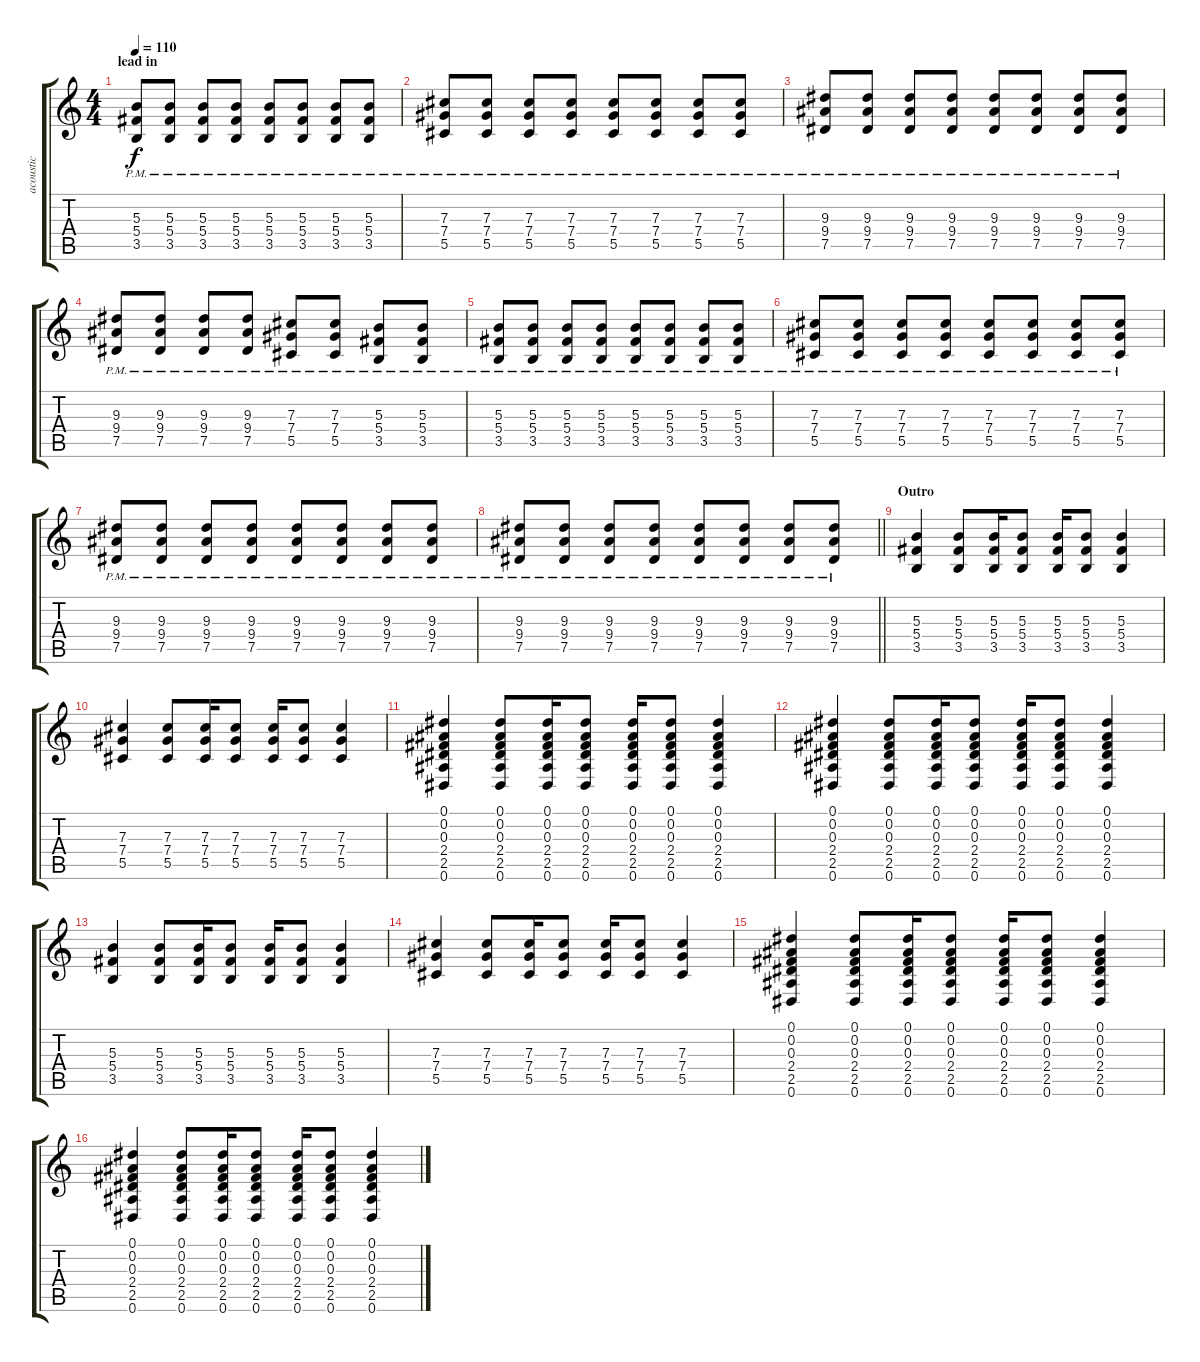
\track ("acoustic" "acoustic") {instrument acousticguitarsteel}
\staff {score tabs}
\tuning (Eb4 Bb3 Gb3 Db3 Ab2 Eb2) {hide}
\ts (4 4)
\section ("" "lead in")
\tempo 110
\clef g2
\ks c
(5.3{pm} 5.4{pm} 3.5{pm}).8{dy f} (5.3{pm} 5.4{pm} 3.5{pm}).8 (5.3{pm} 5.4{pm} 3.5{pm}).8 (5.3{pm} 5.4{pm} 3.5{pm}).8 (5.3{pm} 5.4{pm} 3.5{pm}).8 (5.3{pm} 5.4{pm} 3.5{pm}).8 (5.3{pm} 5.4{pm} 3.5{pm}).8 (5.3{pm} 5.4{pm} 3.5{pm}).8 |
(7.3{pm} 7.4{pm} 5.5{pm}).8 (7.3{pm} 7.4{pm} 5.5{pm}).8 (7.3{pm} 7.4{pm} 5.5{pm}).8 (7.3{pm} 7.4{pm} 5.5{pm}).8 (7.3{pm} 7.4{pm} 5.5{pm}).8 (7.3{pm} 7.4{pm} 5.5{pm}).8 (7.3{pm} 7.4{pm} 5.5{pm}).8 (7.3{pm} 7.4{pm} 5.5{pm}).8 |
(9.3{pm} 9.4{pm} 7.5{pm}).8 (9.3{pm} 9.4{pm} 7.5{pm}).8 (9.3{pm} 9.4{pm} 7.5{pm}).8 (9.3{pm} 9.4{pm} 7.5{pm}).8 (9.3{pm} 9.4{pm} 7.5{pm}).8 (9.3{pm} 9.4{pm} 7.5{pm}).8 (9.3{pm} 9.4{pm} 7.5{pm}).8 (9.3{pm} 9.4{pm} 7.5{pm}).8 |
(9.3{pm} 9.4{pm} 7.5{pm}).8 (9.3{pm} 9.4{pm} 7.5{pm}).8 (9.3{pm} 9.4{pm} 7.5{pm}).8 (9.3{pm} 9.4{pm} 7.5{pm}).8 (7.3{pm} 7.4{pm} 5.5{pm}).8 (7.3{pm} 7.4{pm} 5.5{pm}).8 (5.3{pm} 5.4{pm} 3.5{pm}).8 (5.3{pm} 5.4{pm} 3.5{pm}).8 |
(5.3{pm} 5.4{pm} 3.5{pm}).8 (5.3{pm} 5.4{pm} 3.5{pm}).8 (5.3{pm} 5.4{pm} 3.5{pm}).8 (5.3{pm} 5.4{pm} 3.5{pm}).8 (5.3{pm} 5.4{pm} 3.5{pm}).8 (5.3{pm} 5.4{pm} 3.5{pm}).8 (5.3{pm} 5.4{pm} 3.5{pm}).8 (5.3{pm} 5.4{pm} 3.5{pm}).8 |
(7.3{pm} 7.4{pm} 5.5{pm}).8 (7.3{pm} 7.4{pm} 5.5{pm}).8 (7.3{pm} 7.4{pm} 5.5{pm}).8 (7.3{pm} 7.4{pm} 5.5{pm}).8 (7.3{pm} 7.4{pm} 5.5{pm}).8 (7.3{pm} 7.4{pm} 5.5{pm}).8 (7.3{pm} 7.4{pm} 5.5{pm}).8 (7.3{pm} 7.4{pm} 5.5{pm}).8 |
(9.3{pm} 9.4{pm} 7.5{pm}).8 (9.3{pm} 9.4{pm} 7.5{pm}).8 (9.3{pm} 9.4{pm} 7.5{pm}).8 (9.3{pm} 9.4{pm} 7.5{pm}).8 (9.3{pm} 9.4{pm} 7.5{pm}).8 (9.3{pm} 9.4{pm} 7.5{pm}).8 (9.3{pm} 9.4{pm} 7.5{pm}).8 (9.3{pm} 9.4{pm} 7.5{pm}).8 |
\barLineRight lightlight
(9.3{pm} 9.4{pm} 7.5{pm}).8 (9.3{pm} 9.4{pm} 7.5{pm}).8 (9.3{pm} 9.4{pm} 7.5{pm}).8 (9.3{pm} 9.4{pm} 7.5{pm}).8 (9.3{pm} 9.4{pm} 7.5{pm}).8 (9.3{pm} 9.4{pm} 7.5{pm}).8 (9.3{pm} 9.4{pm} 7.5{pm}).8 (9.3{pm} 9.4{pm} 7.5{pm}).8 |
\section ("" "Outro")
(5.3 5.4 3.5).4 (5.3 5.4 3.5).8 (5.3 5.4 3.5).16 (5.3 5.4 3.5).8 (5.3 5.4 3.5).16 (5.3 5.4 3.5).8 (5.3 5.4 3.5).4 |
(7.3 7.4 5.5).4 (7.3 7.4 5.5).8 (7.3 7.4 5.5).16 (7.3 7.4 5.5).8 (7.3 7.4 5.5).16 (7.3 7.4 5.5).8 (7.3 7.4 5.5).4 |
(0.1 0.2 0.3 2.4 2.5 0.6).4 (0.1 0.2 0.3 2.4 2.5 0.6).8 (0.1 0.2 0.3 2.4 2.5 0.6).16 (0.1 0.2 0.3 2.4 2.5 0.6).8 (0.1 0.2 0.3 2.4 2.5 0.6).16 (0.1 0.2 0.3 2.4 2.5 0.6).8 (0.1 0.2 0.3 2.4 2.5 0.6).4 |
(0.1 0.2 0.3 2.4 2.5 0.6).4 (0.1 0.2 0.3 2.4 2.5 0.6).8 (0.1 0.2 0.3 2.4 2.5 0.6).16 (0.1 0.2 0.3 2.4 2.5 0.6).8 (0.1 0.2 0.3 2.4 2.5 0.6).16 (0.1 0.2 0.3 2.4 2.5 0.6).8 (0.1 0.2 0.3 2.4 2.5 0.6).4 |
(5.3 5.4 3.5).4 (5.3 5.4 3.5).8 (5.3 5.4 3.5).16 (5.3 5.4 3.5).8 (5.3 5.4 3.5).16 (5.3 5.4 3.5).8 (5.3 5.4 3.5).4 |
(7.3 7.4 5.5).4 (7.3 7.4 5.5).8 (7.3 7.4 5.5).16 (7.3 7.4 5.5).8 (7.3 7.4 5.5).16 (7.3 7.4 5.5).8 (7.3 7.4 5.5).4 |
(0.1 0.2 0.3 2.4 2.5 0.6).4 (0.1 0.2 0.3 2.4 2.5 0.6).8 (0.1 0.2 0.3 2.4 2.5 0.6).16 (0.1 0.2 0.3 2.4 2.5 0.6).8 (0.1 0.2 0.3 2.4 2.5 0.6).16 (0.1 0.2 0.3 2.4 2.5 0.6).8 (0.1 0.2 0.3 2.4 2.5 0.6).4 |
(0.1 0.2 0.3 2.4 2.5 0.6).4 (0.1 0.2 0.3 2.4 2.5 0.6).8 (0.1 0.2 0.3 2.4 2.5 0.6).16 (0.1 0.2 0.3 2.4 2.5 0.6).8 (0.1 0.2 0.3 2.4 2.5 0.6).16 (0.1 0.2 0.3 2.4 2.5 0.6).8 (0.1 0.2 0.3 2.4 2.5 0.6).4
